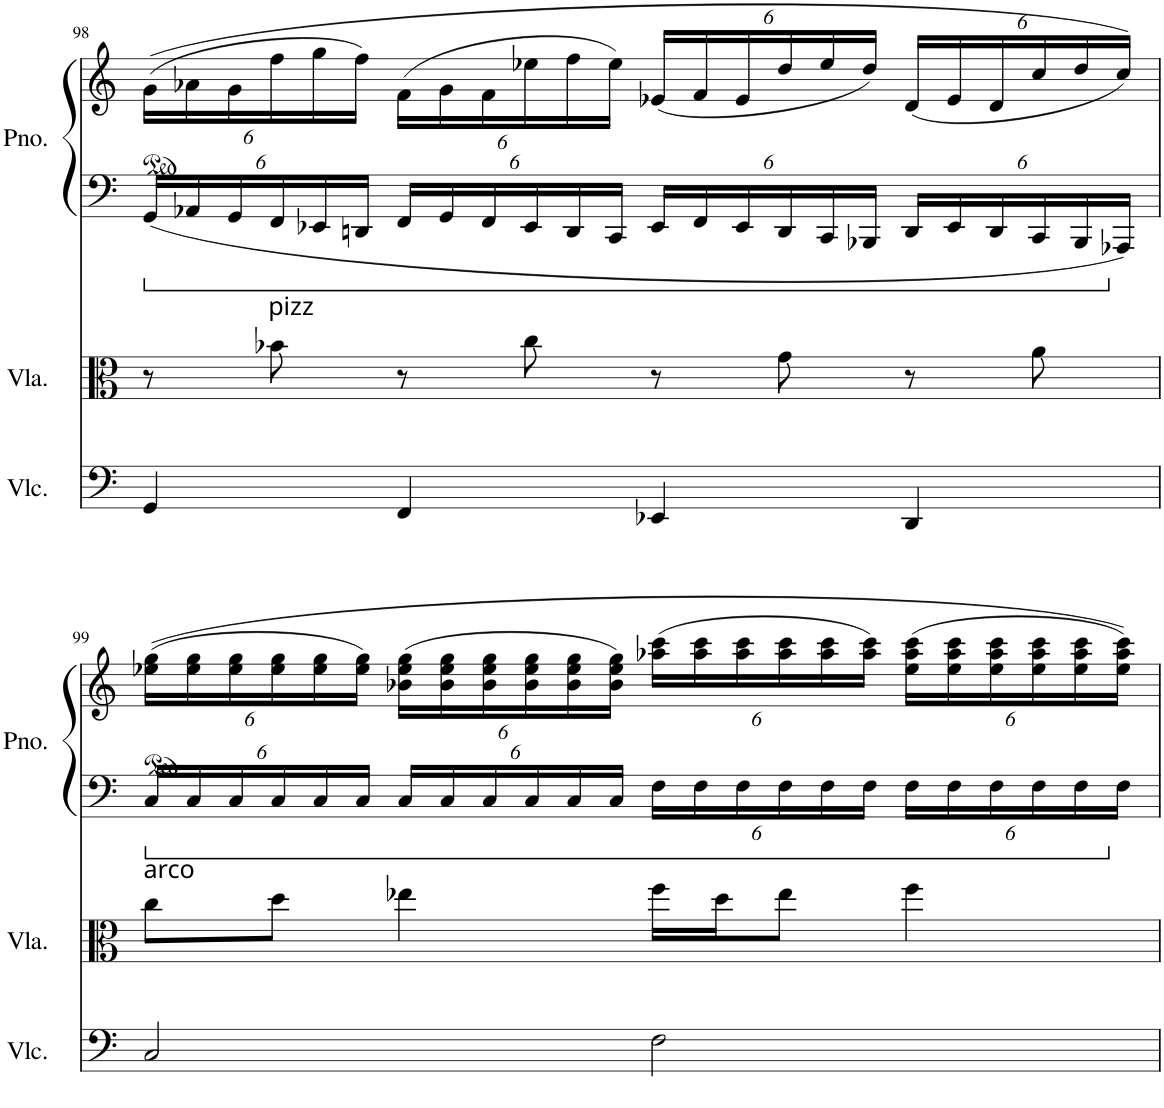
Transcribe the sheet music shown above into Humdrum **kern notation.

**kern	**kern	**kern	**kern
*part3	*part2	*part1	*part1
*staff4	*staff3	*staff2	*staff1
*I"Violoncello	*I"Viola	*I"Piano	*
*I'Vlc.	*I'Vla.	*I'Pno.	*
!!LO:PB:g=z
*clefF4	*clefC3	*clefF4	*clefG2
*k[]	*k[]	*k[]	*k[]
*M4/4	*M4/4	*M4/4	*M4/4
*	*	*Xbrackettup	*Xbrackettup
=98	=98	=98	=98
4GG/	8r	24GG/LL	((24g\LL
.	.	24AA-X/	24a-X\
.	.	24GG/	24g\
!	!LO:TX:a:t=pizz	!	!
.	8b-X\	24FF/	24ff\
.	.	24EE-X/	24gg\
.	.	24DDn/JJ	24ff\JJ)
4FF/	8r	24FF/LL	(24f\LL
.	.	24GG/	24g\
.	.	24FF/	24f\
.	8cc\	24EE-/	24ee-X\
.	.	24DD/	24ff\
.	.	24CC/JJ	24ee-\JJ)
4EE-X/	8r	24EE-/LL	(24e-X/LL
.	.	24FF/	24f/
.	.	24EE-/	24e-/
.	8g\	24DD/	24dd/
.	.	24CC/	24ee-/
.	.	24BBB-X/JJ	24dd/JJ)
4DD/	8r	24DD/LL	(24d/LL
.	.	24EE-/	24e-/
.	.	24DD/	24d/
.	8a\	24CC/	24cc/
.	.	24BBB-/	24dd/
.	.	24AAA-X/JJ	24cc/JJ))
!!LO:LB:g=z
=99	=99	=99	=99
!	!LO:TX:a:t=arco	!	!
2C/	8cc\L	24C/LL	((24ee-X\ 24gg\LL
.	.	24C/	24ee-\ 24gg\
.	.	24C/	24ee-\ 24gg\
.	8dd\J	24C/	24ee-\ 24gg\
.	.	24C/	24ee-\ 24gg\
.	.	24C/JJ	24ee-\ 24gg\JJ)
.	4ee-X\	24C/LL	(24b-X\ 24ee-\ 24gg\LL
.	.	24C/	24b-\ 24ee-\ 24gg\
.	.	24C/	24b-\ 24ee-\ 24gg\
.	.	24C/	24b-\ 24ee-\ 24gg\
.	.	24C/	24b-\ 24ee-\ 24gg\
.	.	24C/JJ	24b-\ 24ee-\ 24gg\JJ)
2F\	16ff\LL	24F\LL	(24aa-X\ 24ccc\LL
.	.	24F\	24aa-\ 24ccc\
.	16dd\J	.	.
.	.	24F\	24aa-\ 24ccc\
.	8ee-\J	24F\	24aa-\ 24ccc\
.	.	24F\	24aa-\ 24ccc\
.	.	24F\JJ	24aa-\ 24ccc\JJ)
.	4ff\	24F\LL	(24ee-\ 24aa-\ 24ccc\LL
.	.	24F\	24ee-\ 24aa-\ 24ccc\
.	.	24F\	24ee-\ 24aa-\ 24ccc\
.	.	24F\	24ee-\ 24aa-\ 24ccc\
.	.	24F\	24ee-\ 24aa-\ 24ccc\
.	.	24F\JJ	24ee-\ 24aa-\ 24ccc\JJ))
=	=	=	=
*-	*-	*-	*-
